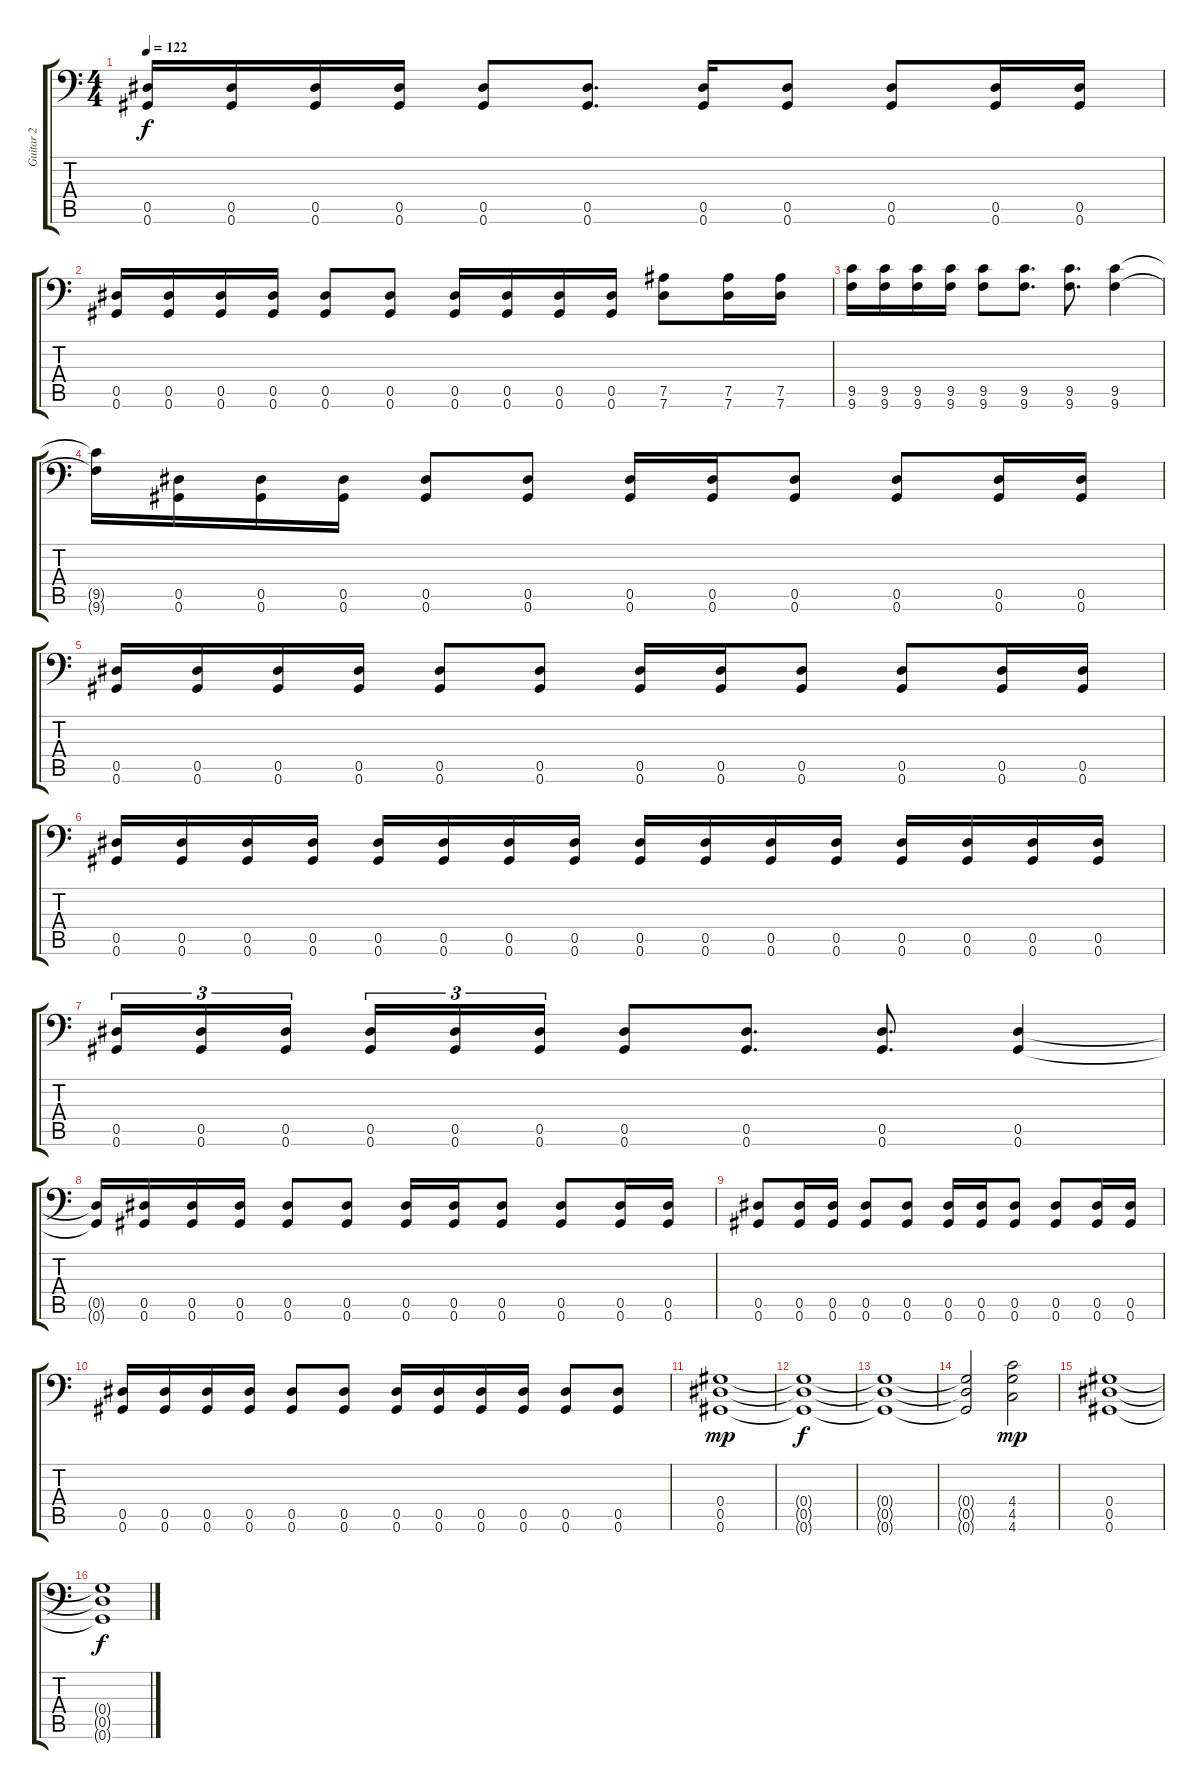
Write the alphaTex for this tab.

\track ("Guitar 2" "Guitar 2") {instrument distortionguitar}
\staff {score tabs}
\tuning (Bb3 F3 Db3 Ab2 Eb2 Ab1) {hide}
\ts (4 4)
\tempo 122
\clef f4
\ks c
(0.5 0.6).16{dy f} (0.5 0.6).16 (0.5 0.6).16 (0.5 0.6).16 (0.5 0.6).8 (0.5 0.6).8{d} (0.5 0.6).16 (0.5 0.6).8 (0.5 0.6).8 (0.5 0.6).16 (0.5 0.6).16 |
(0.5 0.6).16 (0.5 0.6).16 (0.5 0.6).16 (0.5 0.6).16 (0.5 0.6).8 (0.5 0.6).8 (0.5 0.6).16 (0.5 0.6).16 (0.5 0.6).16 (0.5 0.6).16 (7.5 7.6).8 (7.5 7.6).16 (7.5 7.6).16 |
(9.5 9.6).16 (9.5 9.6).16 (9.5 9.6).16 (9.5 9.6).16 (9.5 9.6).8 (9.5 9.6).8{d} (9.5 9.6).8{d} (9.5 9.6).4 |
(9.5{t} 9.6{t}).16 (0.5 0.6).16 (0.5 0.6).16 (0.5 0.6).16 (0.5 0.6).8 (0.5 0.6).8 (0.5 0.6).16 (0.5 0.6).16 (0.5 0.6).8 (0.5 0.6).8 (0.5 0.6).16 (0.5 0.6).16 |
(0.5 0.6).16 (0.5 0.6).16 (0.5 0.6).16 (0.5 0.6).16 (0.5 0.6).8 (0.5 0.6).8 (0.5 0.6).16 (0.5 0.6).16 (0.5 0.6).8 (0.5 0.6).8 (0.5 0.6).16 (0.5 0.6).16 |
(0.5 0.6).16 (0.5 0.6).16 (0.5 0.6).16 (0.5 0.6).16 (0.5 0.6).16 (0.5 0.6).16 (0.5 0.6).16 (0.5 0.6).16 (0.5 0.6).16 (0.5 0.6).16 (0.5 0.6).16 (0.5 0.6).16 (0.5 0.6).16 (0.5 0.6).16 (0.5 0.6).16 (0.5 0.6).16 |
(0.5 0.6).16{tu (3 2)} (0.5 0.6).16{tu (3 2)} (0.5 0.6).16{tu (3 2)} (0.5 0.6).16{tu (3 2)} (0.5 0.6).16{tu (3 2)} (0.5 0.6).16{tu (3 2)} (0.5 0.6).8 (0.5 0.6).8{d} (0.5 0.6).8{d} (0.5 0.6).4 |
(0.5{t} 0.6{t}).16 (0.5 0.6).16 (0.5 0.6).16 (0.5 0.6).16 (0.5 0.6).8 (0.5 0.6).8 (0.5 0.6).16 (0.5 0.6).16 (0.5 0.6).8 (0.5 0.6).8 (0.5 0.6).16 (0.5 0.6).16 |
(0.5 0.6).8 (0.5 0.6).16 (0.5 0.6).16 (0.5 0.6).8 (0.5 0.6).8 (0.5 0.6).16 (0.5 0.6).16 (0.5 0.6).8 (0.5 0.6).8 (0.5 0.6).16 (0.5 0.6).16 |
(0.5 0.6).16 (0.5 0.6).16 (0.5 0.6).16 (0.5 0.6).16 (0.5 0.6).8 (0.5 0.6).8 (0.5 0.6).16 (0.5 0.6).16 (0.5 0.6).16 (0.5 0.6).16 (0.5 0.6).8 (0.5 0.6).8 |
(0.4 0.5 0.6).1{dy mp} |
(0.4{t} 0.5{t} 0.6{t}).1{dy f} |
(0.4{t} 0.5{t} 0.6{t}).1 |
(0.4{t} 0.5{t} 0.6{t}).2 (4.4 4.5 4.6).2{dy mp} |
(0.4 0.5 0.6).1 |
(0.4{t} 0.5{t} 0.6{t}).1{dy f}
